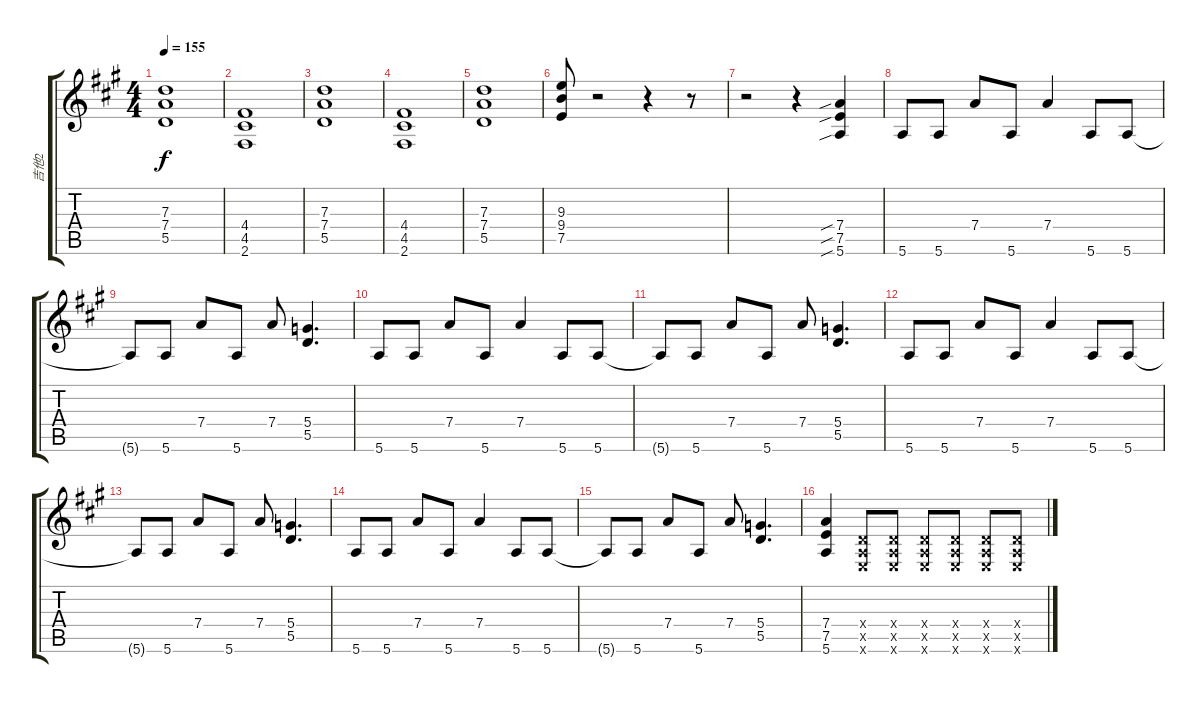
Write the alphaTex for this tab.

\track ("吉他2" "吉他2") {instrument distortionguitar}
\staff {score tabs}
\tuning (E4 B3 G3 D3 A2 E2) {hide}
\ts (4 4)
\tempo 155
\clef g2
\ks a
(7.3 7.4 5.5).1{dy f} |
(4.4 4.5 2.6).1 |
(7.3 7.4 5.5).1 |
(4.4 4.5 2.6).1 |
(7.3 7.4 5.5).1 |
(9.3 9.4 7.5).8 r.2 r.4 r.8 |
r.2 r.4 (7.4{sib} 7.5{sib} 5.6{sib}).4 |
5.6.8 5.6.8 7.4.8 5.6.8 7.4.4 5.6.8 5.6.8 |
5.6{t}.8 5.6.8 7.4.8 5.6.8 7.4.8 (5.4 5.5).4{d} |
5.6.8 5.6.8 7.4.8 5.6.8 7.4.4 5.6.8 5.6.8 |
5.6{t}.8 5.6.8 7.4.8 5.6.8 7.4.8 (5.4 5.5).4{d} |
5.6.8 5.6.8 7.4.8 5.6.8 7.4.4 5.6.8 5.6.8 |
5.6{t}.8 5.6.8 7.4.8 5.6.8 7.4.8 (5.4 5.5).4{d} |
5.6.8 5.6.8 7.4.8 5.6.8 7.4.4 5.6.8 5.6.8 |
5.6{t}.8 5.6.8 7.4.8 5.6.8 7.4.8 (5.4 5.5).4{d} |
(7.4 7.5 5.6).4 (0.4{x} 0.5{x} 0.6{x}).8 (0.4{x} 0.5{x} 0.6{x}).8 (0.4{x} 0.5{x} 0.6{x}).8 (0.4{x} 0.5{x} 0.6{x}).8 (0.4{x} 0.5{x} 0.6{x}).8 (0.4{x} 0.5{x} 0.6{x}).8
